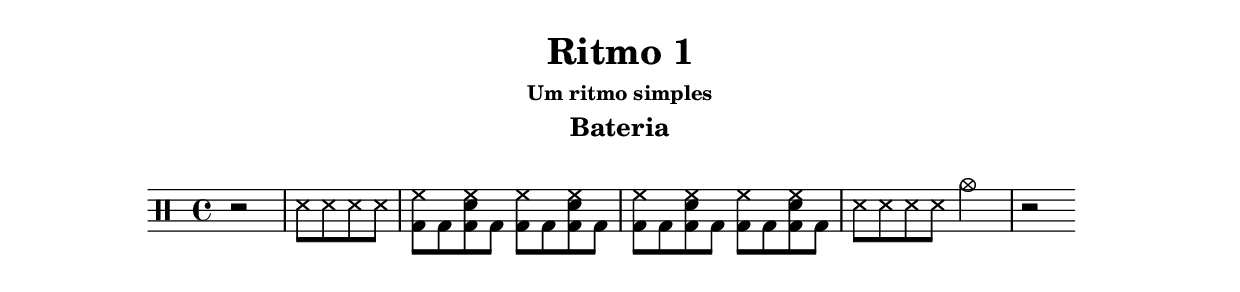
\version "2.16.2"

\header {
	title = "Ritmo 1"
	subsubtitle = "Um ritmo simples"
	instrument = "Bateria"
	composer = " "
	arranger = " "
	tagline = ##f
}

\score {
	\drums {
		{ r2 } \bar "|"
		\repeat unfold 4 { ss8 }
		\repeat unfold 4 { <hh bd> bd <sn hh bd> bd }
		\repeat unfold 4 { ss }
		{ cymc2 }
		{ r2 }
	}
	\midi {}
	\layout {}
}
